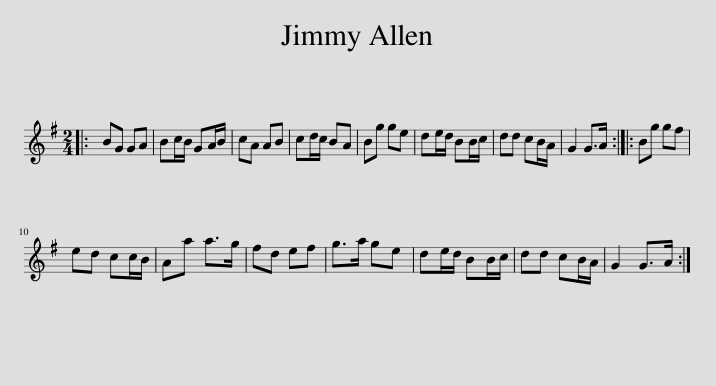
X:1
L:1/8
M:2/4
I:linebreak $
K:G
V:1 treble
V:1
|: BG GA | Bc/B/ GA/B/ | cA AB | cd/c/ BA | Bg ge | %5
 de/d/ BB/c/ | dd cB/A/ | G2 G>A :: Bg gf |$ ed cc/B/ | %10
 Aa a>g | fd ef | g>a ge | de/d/ BB/c/ | dd cB/A/ | %15
 G2 G>A :| %16
